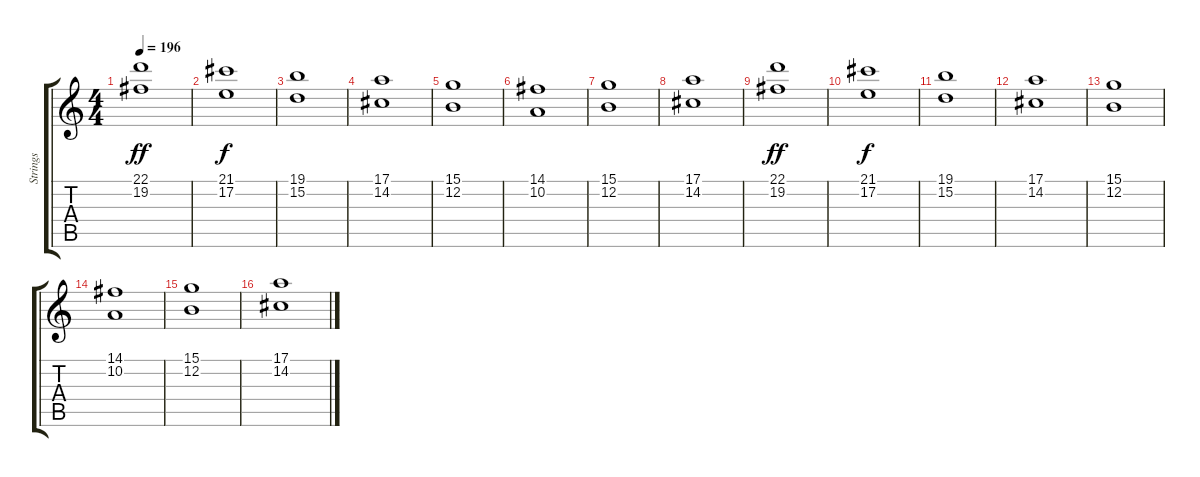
\track ("Strings" "Strings") {instrument stringensemble2}
\staff {score tabs}
\tuning (E4 B3 G3 D3 A2 D2) {hide}
\ts (4 4)
\tempo 196
\clef g2
\ks c
(22.1 19.2).1{dy ff} |
(21.1 17.2).1{dy f} |
(19.1 15.2).1 |
(17.1 14.2).1 |
(15.1 12.2).1 |
(14.1 10.2).1 |
(15.1 12.2).1 |
(17.1 14.2).1 |
(22.1 19.2).1{dy ff} |
(21.1 17.2).1{dy f} |
(19.1 15.2).1 |
(17.1 14.2).1 |
(15.1 12.2).1 |
(14.1 10.2).1 |
(15.1 12.2).1 |
(17.1 14.2).1
